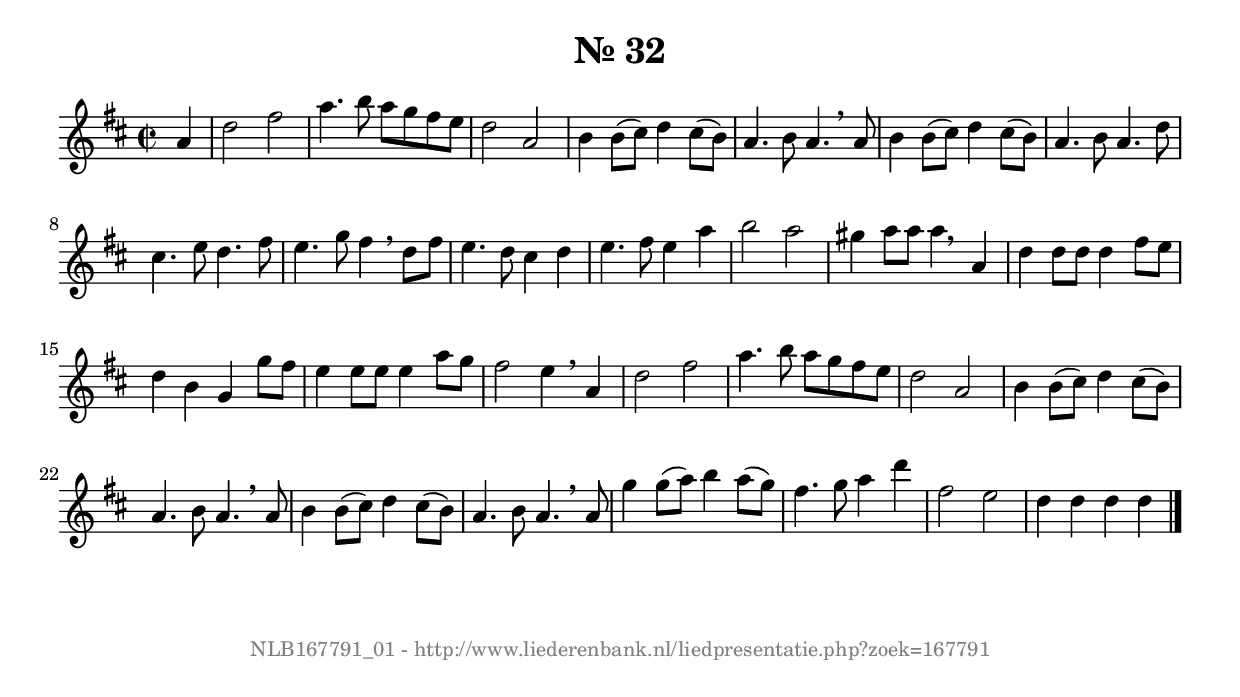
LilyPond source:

%
% produced by wce2krn 1.64 (7 June 2014)
%
\version"2.16"
#(append! paper-alist '(("long" . (cons (* 210 mm) (* 2000 mm)))))
#(set-default-paper-size "long")
sb = {\breathe}
mBreak = {\breathe }
bBreak = {\breathe }
x = {\once\override NoteHead #'style = #'cross }
gl=\glissando
itime={\override Staff.TimeSignature #'stencil = ##f }
ficta = {\once\set suggestAccidentals = ##t}
fine = {\once\override Score.RehearsalMark #'self-alignment-X = #1 \mark \markup {\italic{Fine}}}
dc = {\once\override Score.RehearsalMark #'self-alignment-X = #1 \mark \markup {\italic{D.C.}}}
dcf = {\once\override Score.RehearsalMark #'self-alignment-X = #1 \mark \markup {\italic{D.C. al Fine}}}
dcc = {\once\override Score.RehearsalMark #'self-alignment-X = #1 \mark \markup {\italic{D.C. al Coda}}}
ds = {\once\override Score.RehearsalMark #'self-alignment-X = #1 \mark \markup {\italic{D.S.}}}
dsf = {\once\override Score.RehearsalMark #'self-alignment-X = #1 \mark \markup {\italic{D.S. al Fine}}}
dsc = {\once\override Score.RehearsalMark #'self-alignment-X = #1 \mark \markup {\italic{D.S. al Coda}}}
pv = {\set Score.repeatCommands = #'((volta "1"))}
sv = {\set Score.repeatCommands = #'((volta "2"))}
tv = {\set Score.repeatCommands = #'((volta "3"))}
qv = {\set Score.repeatCommands = #'((volta "4"))}
xv = {\set Score.repeatCommands = #'((volta #f))}
\header{ tagline = ""
title = "Nr. 32"
}
\score {{
\key d \major
\relative g'
{
\set melismaBusyProperties = #'()
\partial 32*8
\time 2/2
\tempo 4=120
\override Score.MetronomeMark #'transparent = ##t
\override Score.RehearsalMark #'break-visibility = #(vector #t #t #f)
a4 d2 fis a4. b8 a g fis e d2 a b4 b8( cis) d4 cis8( b) a4. b8 a4. \sb a8 b4 b8( cis) d4 cis8( b) a4. b8 a4. d8 cis4. e8 d4. fis8 e4. g8 fis4 \sb d8 fis e4. d8 cis4 d e4. fis8 e4 a b2 a gis4 a8 a a4 \bar ":|:" \bBreak
a,4 d d8 d d4 fis8 e d4 b g g'8 fis e4 e8 e e4 a8 g fis2 e4 \sb a, d2 fis a4. b8 a g fis e d2 a b4 b8( cis) d4 cis8( b) a4. b8 a4. \sb a8 b4 b8( cis) d4 cis8( b) a4. b8 a4. \sb a8 g'4 g8(a) b4 a8( g) fis4. g8 a4 d fis,2 e d4 d d d \bar "|."
 }}
 \midi { }
 \layout {
            indent = 0.0\cm
}
}
\markup { \vspace #0 } \markup { \with-color #grey \fill-line { \center-column { \smaller "NLB167791_01 - http://www.liederenbank.nl/liedpresentatie.php?zoek=167791" } } }
